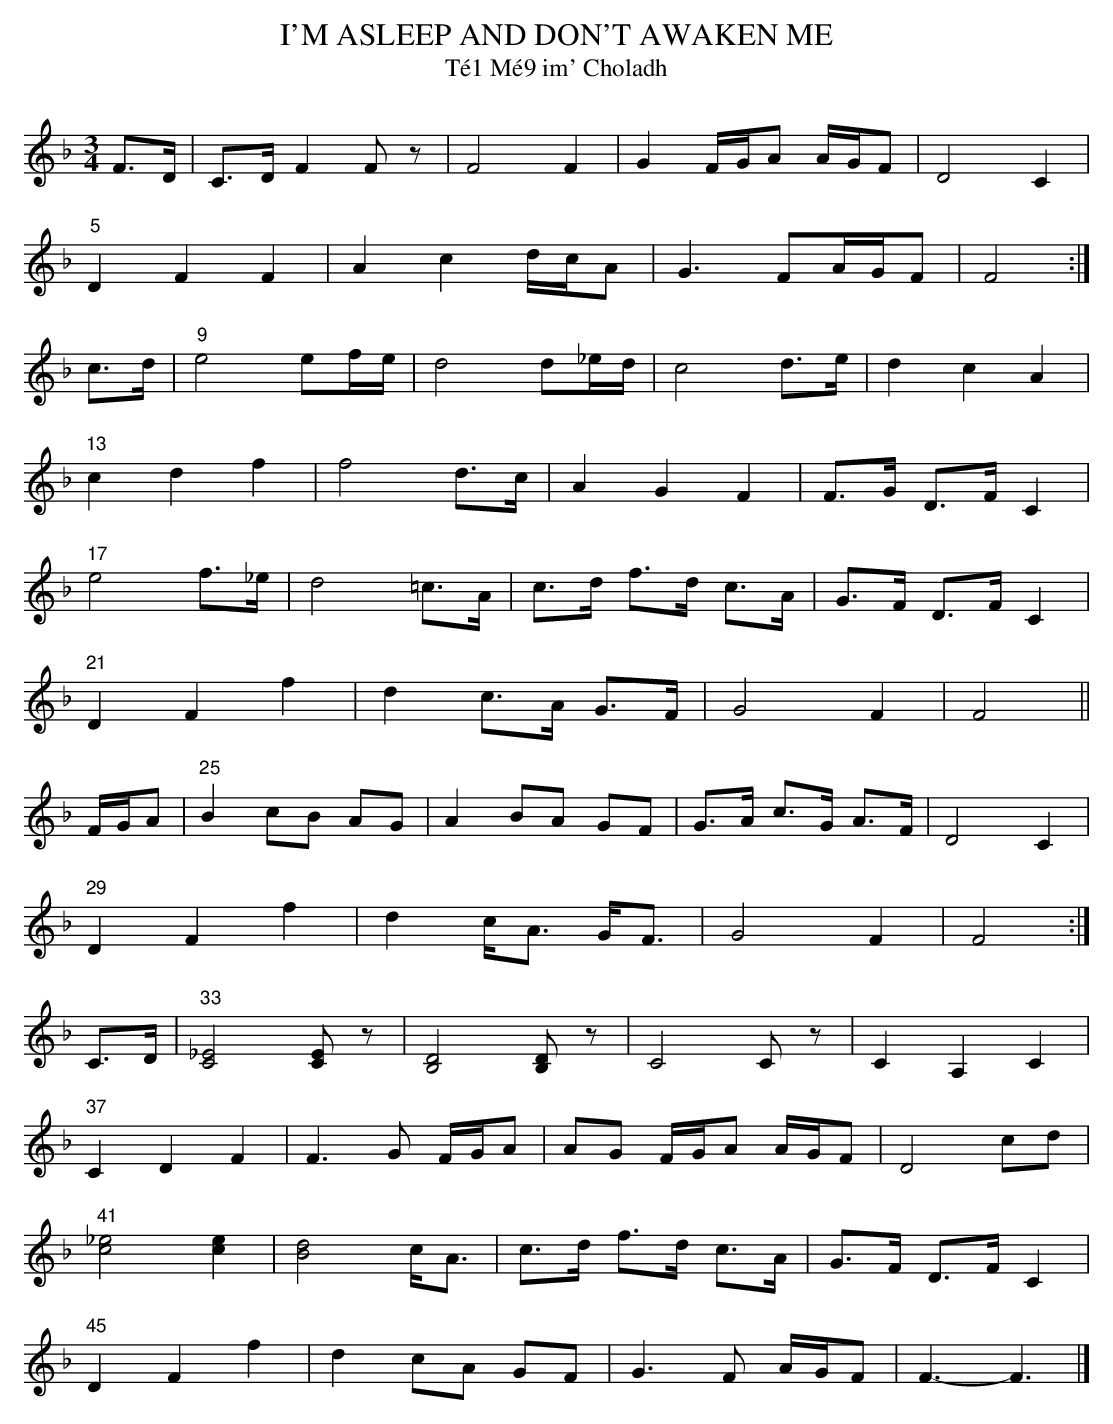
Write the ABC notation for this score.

X:1
T:I'M ASLEEP AND DON'T AWAKEN ME
T:T\'e1 M\'e9 im' Choladh
(I have simplified it considerably)
Y:"moderate"
M:3/4
L:1/8
K:F
F>D|C>D F2 Fz|F4 F2|G2 F/G/A A/G/F|D4 C2|
"5"D2 F2 F2|A2 c2 d/c/A|G3 FA/G/F|F4:|
c>d|"9"e4 ef/e/|d4 d_e/d/|c4 d>e|d2 c2 A2|
"13"c2 d2 f2|f4 d>c|A2 G2 F2|F>G D>F C2|
"17"e4 f>_e|d4 =c>A|c>d f>d c>A|G>F D>F C2|
"21"D2 F2 f2|d2 c>A G>F|G4 F2|F4||
F/G/A|"25"B2 cB AG|A2 BA GF|G>A c>G A>F|D4 C2|
"29"D2 F2 f2|d2 c<A G<F|G4 F2|F4:|
C>D|"33"[C4_E4][CE] z|[B,4D4][B,D] z|C4C z|C2A,2C2|
"37"C2 D2 F2|F3G F/G/A|AG F/G/A A/G/F|D4 cd|
"41"[c4_e4][c2e2]|[B4d4]c<A|c>d f>d c>A|G>F D>F C2|
"45"D2 F2 f2|d2 cA GF|G3F A/G/F|F3-F3|]
